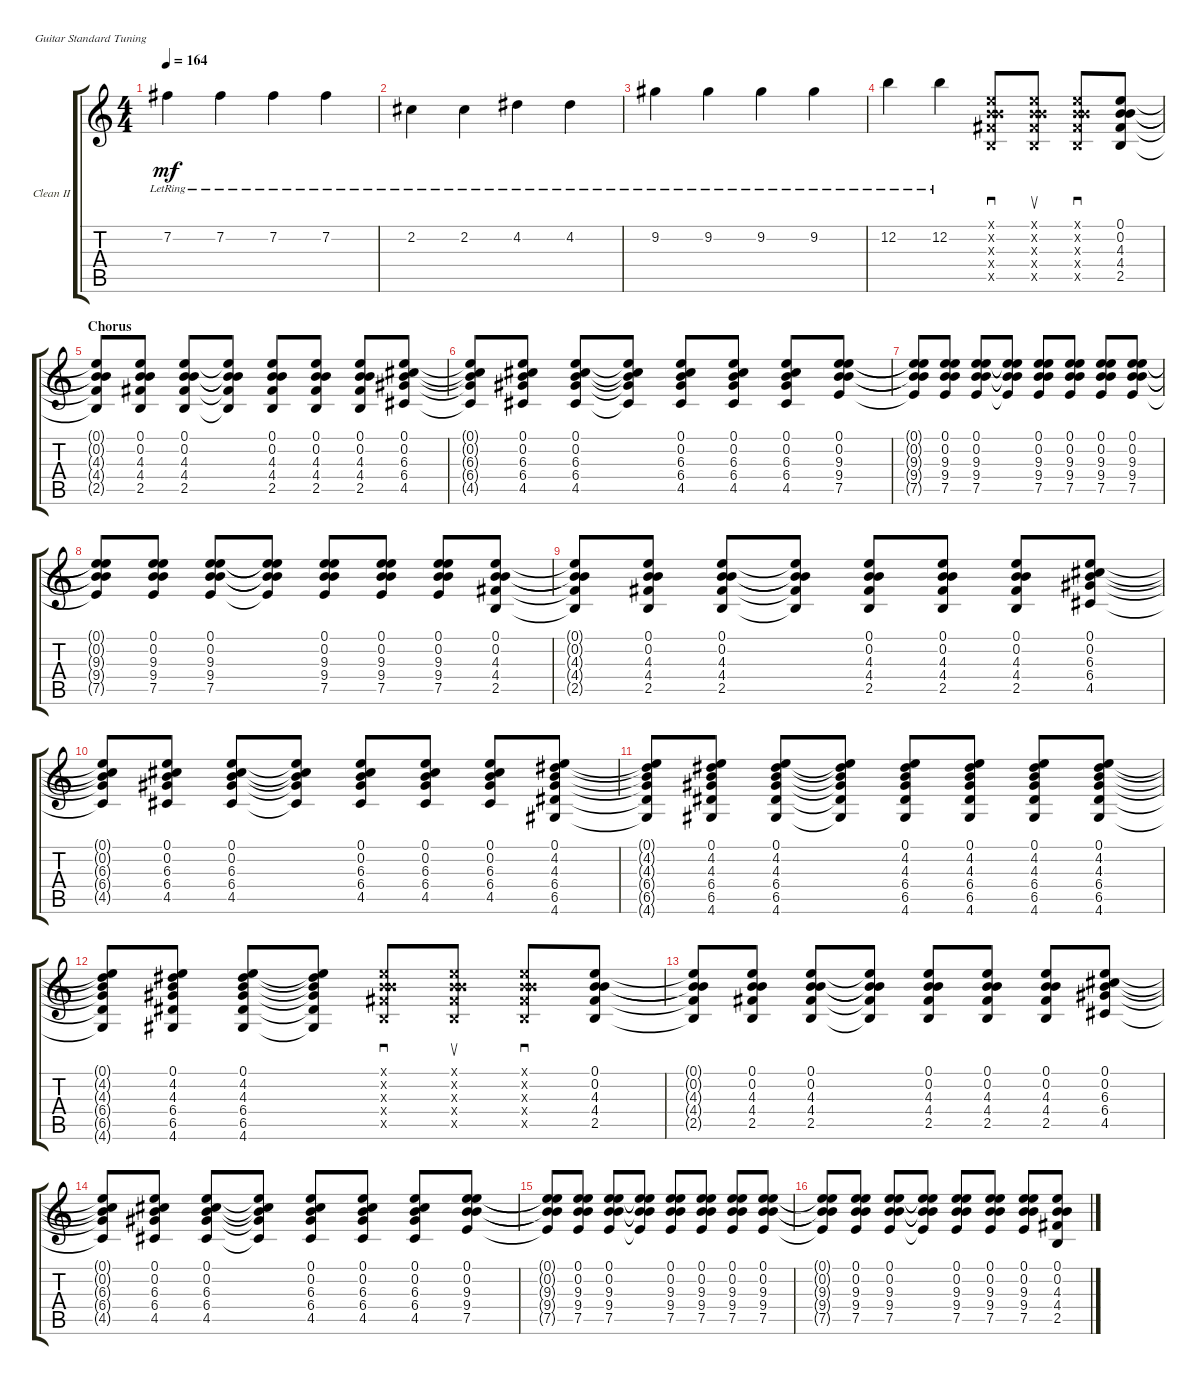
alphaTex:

\defaultSystemsLayout 4
\bracketExtendMode groupsimilarinstruments
\firstSystemTrackNameOrientation horizontal
\otherSystemsTrackNameOrientation horizontal
\track ("Clean II" "Clean II") {instrument acousticguitarsteel}
\staff {score tabs}
\tuning (E4 B3 G3 D3 A2 E2)
\ts (4 4)
\tempo 164
\clef g2
\ks c
7.2{lr}.4{dy mf} 7.2{lr}.4 7.2{lr}.4 7.2{lr}.4 |
2.2{lr}.4 2.2{lr}.4 4.2{lr}.4 4.2{lr}.4 |
9.2{lr}.4 9.2{lr}.4 9.2{lr}.4 9.2{lr}.4 |
12.2{lr}.4 12.2{lr}.4 (2.5{x} 4.4{x} 4.3{x} 0.1{x} 0.2{x}).8{sd} (2.5{x} 4.4{x} 4.3{x} 0.1{x} 0.2{x}).8{su} (2.5{x} 4.4{x} 4.3{x} 0.1{x} 0.2{x}).8{sd} (2.5 4.4 4.3 0.1 0.2).8 |
\section ("" "Chorus")
(2.5{t} 4.4{t} 4.3{t} 0.2{t} 0.1{t}).8 (2.5 4.4 4.3 0.2 0.1).8 (2.5 4.4 4.3 0.2 0.1).8 (2.5{t} 4.4{t} 4.3{t} 0.1{t} 0.2{t}).8 (2.5 4.4 4.3 0.2 0.1).8 (2.5 4.4 4.3 0.2 0.1).8 (2.5 4.4 4.3 0.2 0.1).8 (4.5 6.4 6.3 0.2 0.1).8 |
(0.1{t} 0.2{t} 6.3{t} 6.4{t} 4.5{t}).8 (4.5 6.4 6.3 0.2 0.1).8 (4.5 6.4 6.3 0.2 0.1).8 (0.1{t} 0.2{t} 6.3{t} 6.4{t} 4.5{t}).8 (4.5 6.4 6.3 0.2 0.1).8 (4.5 6.4 6.3 0.2 0.1).8 (4.5 6.4 6.3 0.2 0.1).8 (7.5 9.4 9.3 0.2 0.1).8 |
(7.5{t} 9.4{t} 9.3{t} 0.2{t} 0.1{t}).8 (7.5 9.4 9.3 0.2 0.1).8 (7.5 9.4 9.3 0.2 0.1).8 (7.5{t} 9.4{t} 9.3{t} 0.2{t} 0.1{t}).8 (7.5 9.4 9.3 0.2 0.1).8 (7.5 9.4 9.3 0.2 0.1).8 (7.5 9.4 9.3 0.2 0.1).8 (7.5 9.4 9.3 0.2 0.1).8 |
(7.5{t} 9.4{t} 9.3{t} 0.2{t} 0.1{t}).8 (7.5 9.4 9.3 0.2 0.1).8 (7.5 9.4 9.3 0.2 0.1).8 (7.5{t} 9.4{t} 9.3{t} 0.2{t} 0.1{t}).8 (7.5 9.4 9.3 0.2 0.1).8 (7.5 9.4 9.3 0.2 0.1).8 (7.5 9.4 9.3 0.2 0.1).8 (2.5 4.4 4.3 0.1 0.2).8 |
(2.5{t} 4.4{t} 4.3{t} 0.2{t} 0.1{t}).8 (2.5 4.4 4.3 0.2 0.1).8 (2.5 4.4 4.3 0.2 0.1).8 (2.5{t} 4.4{t} 4.3{t} 0.1{t} 0.2{t}).8 (2.5 4.4 4.3 0.2 0.1).8 (2.5 4.4 4.3 0.2 0.1).8 (2.5 4.4 4.3 0.2 0.1).8 (4.5 6.4 6.3 0.2 0.1).8 |
(0.1{t} 0.2{t} 6.3{t} 6.4{t} 4.5{t}).8 (4.5 6.4 6.3 0.2 0.1).8 (4.5 6.4 6.3 0.2 0.1).8 (0.1{t} 0.2{t} 6.3{t} 6.4{t} 4.5{t}).8 (4.5 6.4 6.3 0.2 0.1).8 (4.5 6.4 6.3 0.2 0.1).8 (4.5 6.4 6.3 0.2 0.1).8 (4.6 6.5 6.4 4.2 4.3 0.1).8 |
(4.2{t} 4.3{t} 6.4{t} 6.5{t} 4.6{t} 0.1{t}).8 (4.2 4.3 6.4 6.5 4.6 0.1).8 (4.2 4.3 6.4 6.5 4.6 0.1).8 (4.2{t} 4.3{t} 6.4{t} 6.5{t} 4.6{t} 0.1{t}).8 (4.2 4.3 6.4 6.5 4.6 0.1).8 (4.2 4.3 6.4 6.5 4.6 0.1).8 (4.2 4.3 6.4 6.5 4.6 0.1).8 (4.2 4.3 6.4 6.5 4.6 0.1).8 |
(4.6{t} 6.5{t} 6.4{t} 4.3{t} 4.2{t} 0.1{t}).8 (4.2 4.3 6.4 6.5 4.6 0.1).8 (4.2 4.3 6.4 6.5 4.6 0.1).8 (4.2{t} 4.3{t} 6.4{t} 6.5{t} 4.6{t} 0.1{t}).8 (2.5{x} 4.4{x} 4.3{x} 0.1{x} 0.2{x}).8{sd} (2.5{x} 4.4{x} 4.3{x} 0.1{x} 0.2{x}).8{su} (2.5{x} 4.4{x} 4.3{x} 0.1{x} 0.2{x}).8{sd} (2.5 4.4 4.3 0.2 0.1).8 |
(2.5{t} 4.4{t} 4.3{t} 0.2{t} 0.1{t}).8 (2.5 4.4 4.3 0.2 0.1).8 (2.5 4.4 4.3 0.2 0.1).8 (2.5{t} 4.4{t} 4.3{t} 0.1{t} 0.2{t}).8 (2.5 4.4 4.3 0.2 0.1).8 (2.5 4.4 4.3 0.2 0.1).8 (2.5 4.4 4.3 0.2 0.1).8 (4.5 6.4 6.3 0.2 0.1).8 |
(0.1{t} 0.2{t} 6.3{t} 6.4{t} 4.5{t}).8 (4.5 6.4 6.3 0.2 0.1).8 (4.5 6.4 6.3 0.2 0.1).8 (0.1{t} 0.2{t} 6.3{t} 6.4{t} 4.5{t}).8 (4.5 6.4 6.3 0.2 0.1).8 (4.5 6.4 6.3 0.2 0.1).8 (4.5 6.4 6.3 0.2 0.1).8 (7.5 9.4 9.3 0.2 0.1).8 |
(7.5{t} 9.4{t} 9.3{t} 0.2{t} 0.1{t}).8 (7.5 9.4 9.3 0.2 0.1).8 (7.5 9.4 9.3 0.2 0.1).8 (7.5{t} 9.4{t} 9.3{t} 0.2{t} 0.1{t}).8 (7.5 9.4 9.3 0.2 0.1).8 (7.5 9.4 9.3 0.2 0.1).8 (7.5 9.4 9.3 0.2 0.1).8 (7.5 9.4 9.3 0.2 0.1).8 |
(7.5{t} 9.4{t} 9.3{t} 0.2{t} 0.1{t}).8 (7.5 9.4 9.3 0.2 0.1).8 (7.5 9.4 9.3 0.2 0.1).8 (7.5{t} 9.4{t} 9.3{t} 0.2{t} 0.1{t}).8 (7.5 9.4 9.3 0.2 0.1).8 (7.5 9.4 9.3 0.2 0.1).8 (7.5 9.4 9.3 0.2 0.1).8 (2.5 4.4 4.3 0.1 0.2).8
